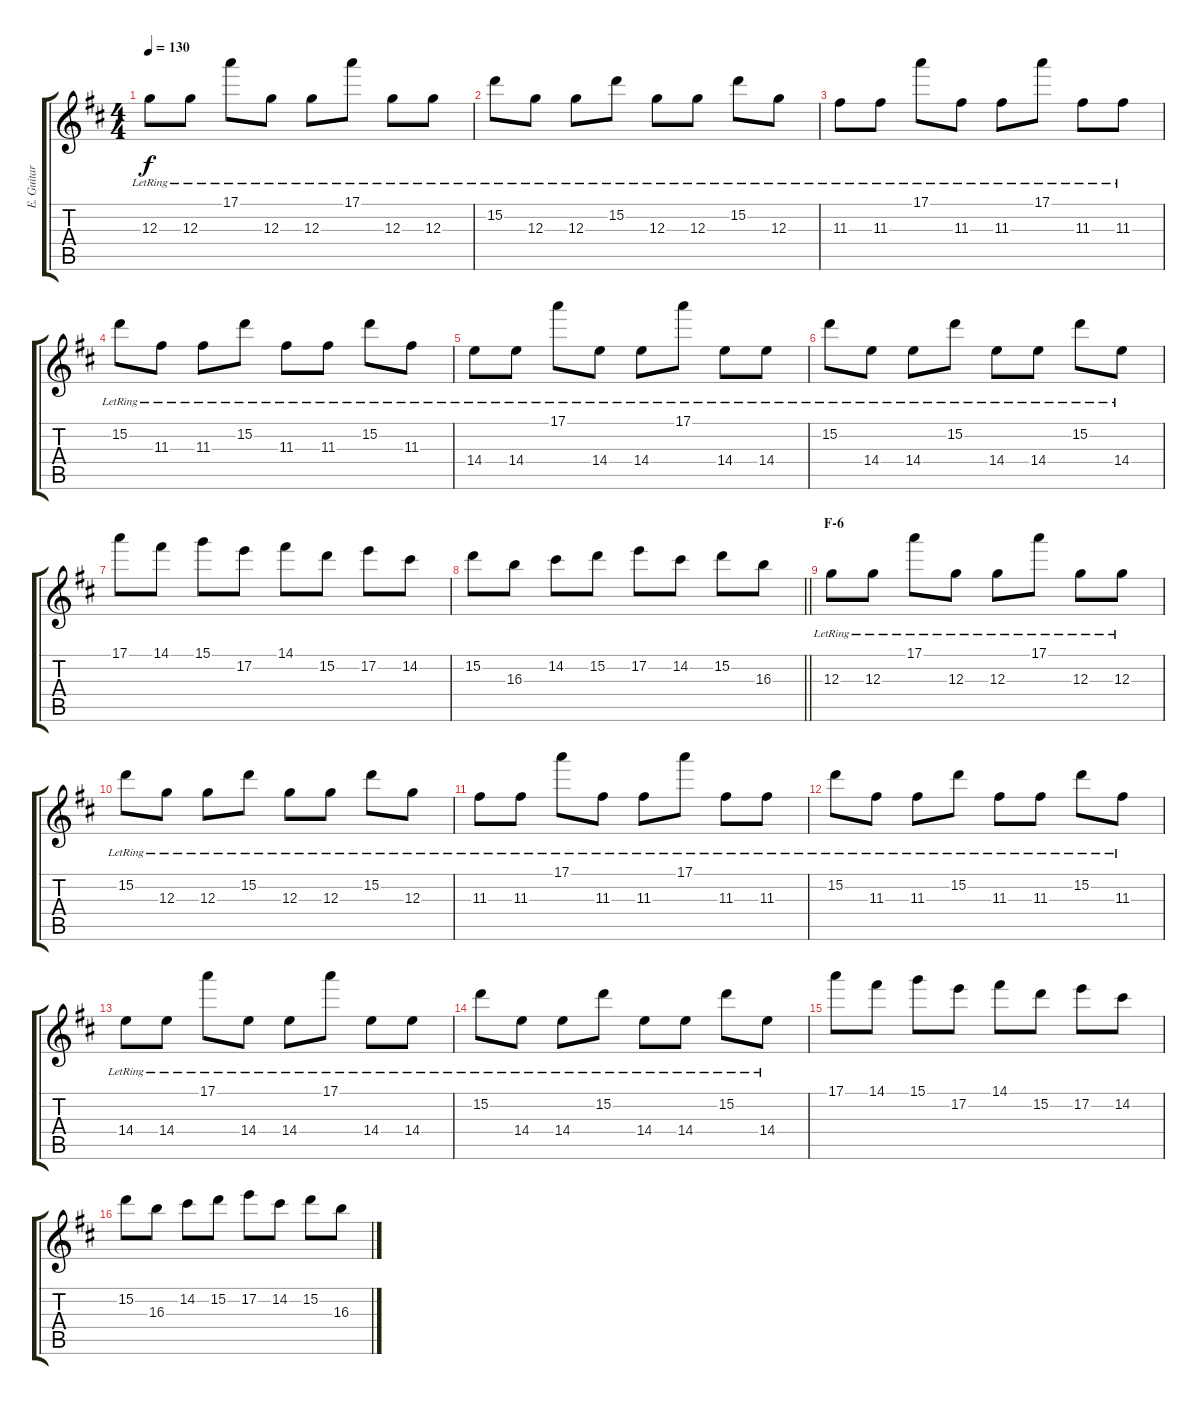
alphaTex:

\track ("E. Guitar I" "E. Guitar ") {instrument electricguitarclean}
\staff {score tabs}
\tuning (E4 B3 G3 D3 A2 E2) {hide}
\ts (4 4)
\tempo 130
\clef g2
\ks d
12.3{lr}.8{dy f} 12.3{lr}.8 17.1{lr}.8 12.3{lr}.8 12.3{lr}.8 17.1{lr}.8 12.3{lr}.8 12.3{lr}.8 |
15.2{lr}.8 12.3{lr}.8 12.3{lr}.8 15.2{lr}.8 12.3{lr}.8 12.3{lr}.8 15.2{lr}.8 12.3{lr}.8 |
11.3{lr}.8 11.3{lr}.8 17.1{lr}.8 11.3{lr}.8 11.3{lr}.8 17.1{lr}.8 11.3{lr}.8 11.3{lr}.8 |
15.2{lr}.8 11.3{lr}.8 11.3{lr}.8 15.2{lr}.8 11.3{lr}.8 11.3{lr}.8 15.2{lr}.8 11.3{lr}.8 |
14.4{lr}.8 14.4{lr}.8 17.1{lr}.8 14.4{lr}.8 14.4{lr}.8 17.1{lr}.8 14.4{lr}.8 14.4{lr}.8 |
15.2{lr}.8 14.4{lr}.8 14.4{lr}.8 15.2{lr}.8 14.4{lr}.8 14.4{lr}.8 15.2{lr}.8 14.4{lr}.8 |
17.1.8 14.1.8 15.1.8 17.2.8 14.1.8 15.2.8 17.2.8 14.2.8 |
\barLineRight lightlight
15.2.8 16.3.8 14.2.8 15.2.8 17.2.8 14.2.8 15.2.8 16.3.8 |
\section ("" "F-6")
12.3{lr}.8 12.3{lr}.8 17.1{lr}.8 12.3{lr}.8 12.3{lr}.8 17.1{lr}.8 12.3{lr}.8 12.3{lr}.8 |
15.2{lr}.8 12.3{lr}.8 12.3{lr}.8 15.2{lr}.8 12.3{lr}.8 12.3{lr}.8 15.2{lr}.8 12.3{lr}.8 |
11.3{lr}.8 11.3{lr}.8 17.1{lr}.8 11.3{lr}.8 11.3{lr}.8 17.1{lr}.8 11.3{lr}.8 11.3{lr}.8 |
15.2{lr}.8 11.3{lr}.8 11.3{lr}.8 15.2{lr}.8 11.3{lr}.8 11.3{lr}.8 15.2{lr}.8 11.3{lr}.8 |
14.4{lr}.8 14.4{lr}.8 17.1{lr}.8 14.4{lr}.8 14.4{lr}.8 17.1{lr}.8 14.4{lr}.8 14.4{lr}.8 |
15.2{lr}.8 14.4{lr}.8 14.4{lr}.8 15.2{lr}.8 14.4{lr}.8 14.4{lr}.8 15.2{lr}.8 14.4{lr}.8 |
17.1.8 14.1.8 15.1.8 17.2.8 14.1.8 15.2.8 17.2.8 14.2.8 |
15.2.8 16.3.8 14.2.8 15.2.8 17.2.8 14.2.8 15.2.8 16.3.8
